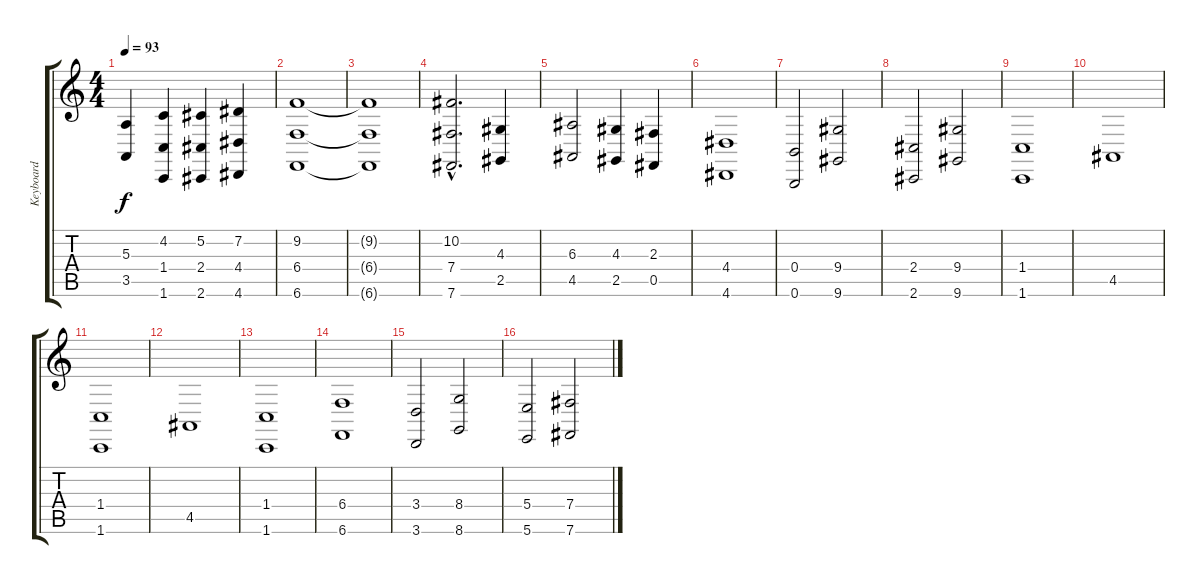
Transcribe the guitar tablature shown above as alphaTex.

\track ("Keyboard" "Keyboard") {instrument brightacousticpiano}
\staff {score tabs}
\tuning (Db4 Ab3 E3 B2 Gb2 B1) {hide}
\ts (4 4)
\tempo 93
\clef g2
\ks c
(5.3{t} 3.5{t}).4{dy f} (4.2 1.4 1.6).4 (5.2 2.4 2.6).4 (7.2 4.4 4.6).4 |
(9.2 6.4 6.6).1 |
(9.2{t} 6.4{t} 6.6{t}).1 |
(10.2{hac} 7.4{hac} 7.6{hac}).2{d} (4.3 2.5).4 |
(6.3 4.5).2 (4.3 2.5).4 (2.3 0.5).4 |
(4.4 4.6).1 |
(0.4 0.6).2 (9.4 9.6).2 |
(2.4 2.6).2 (9.4 9.6).2 |
(1.4 1.6).1 |
4.5.1 |
(1.4 1.6).1 |
4.5.1 |
(1.4 1.6).1 |
(6.4 6.6).1 |
(3.4 3.6).2 (8.4 8.6).2 |
(5.4 5.6).2 (7.4 7.6).2
